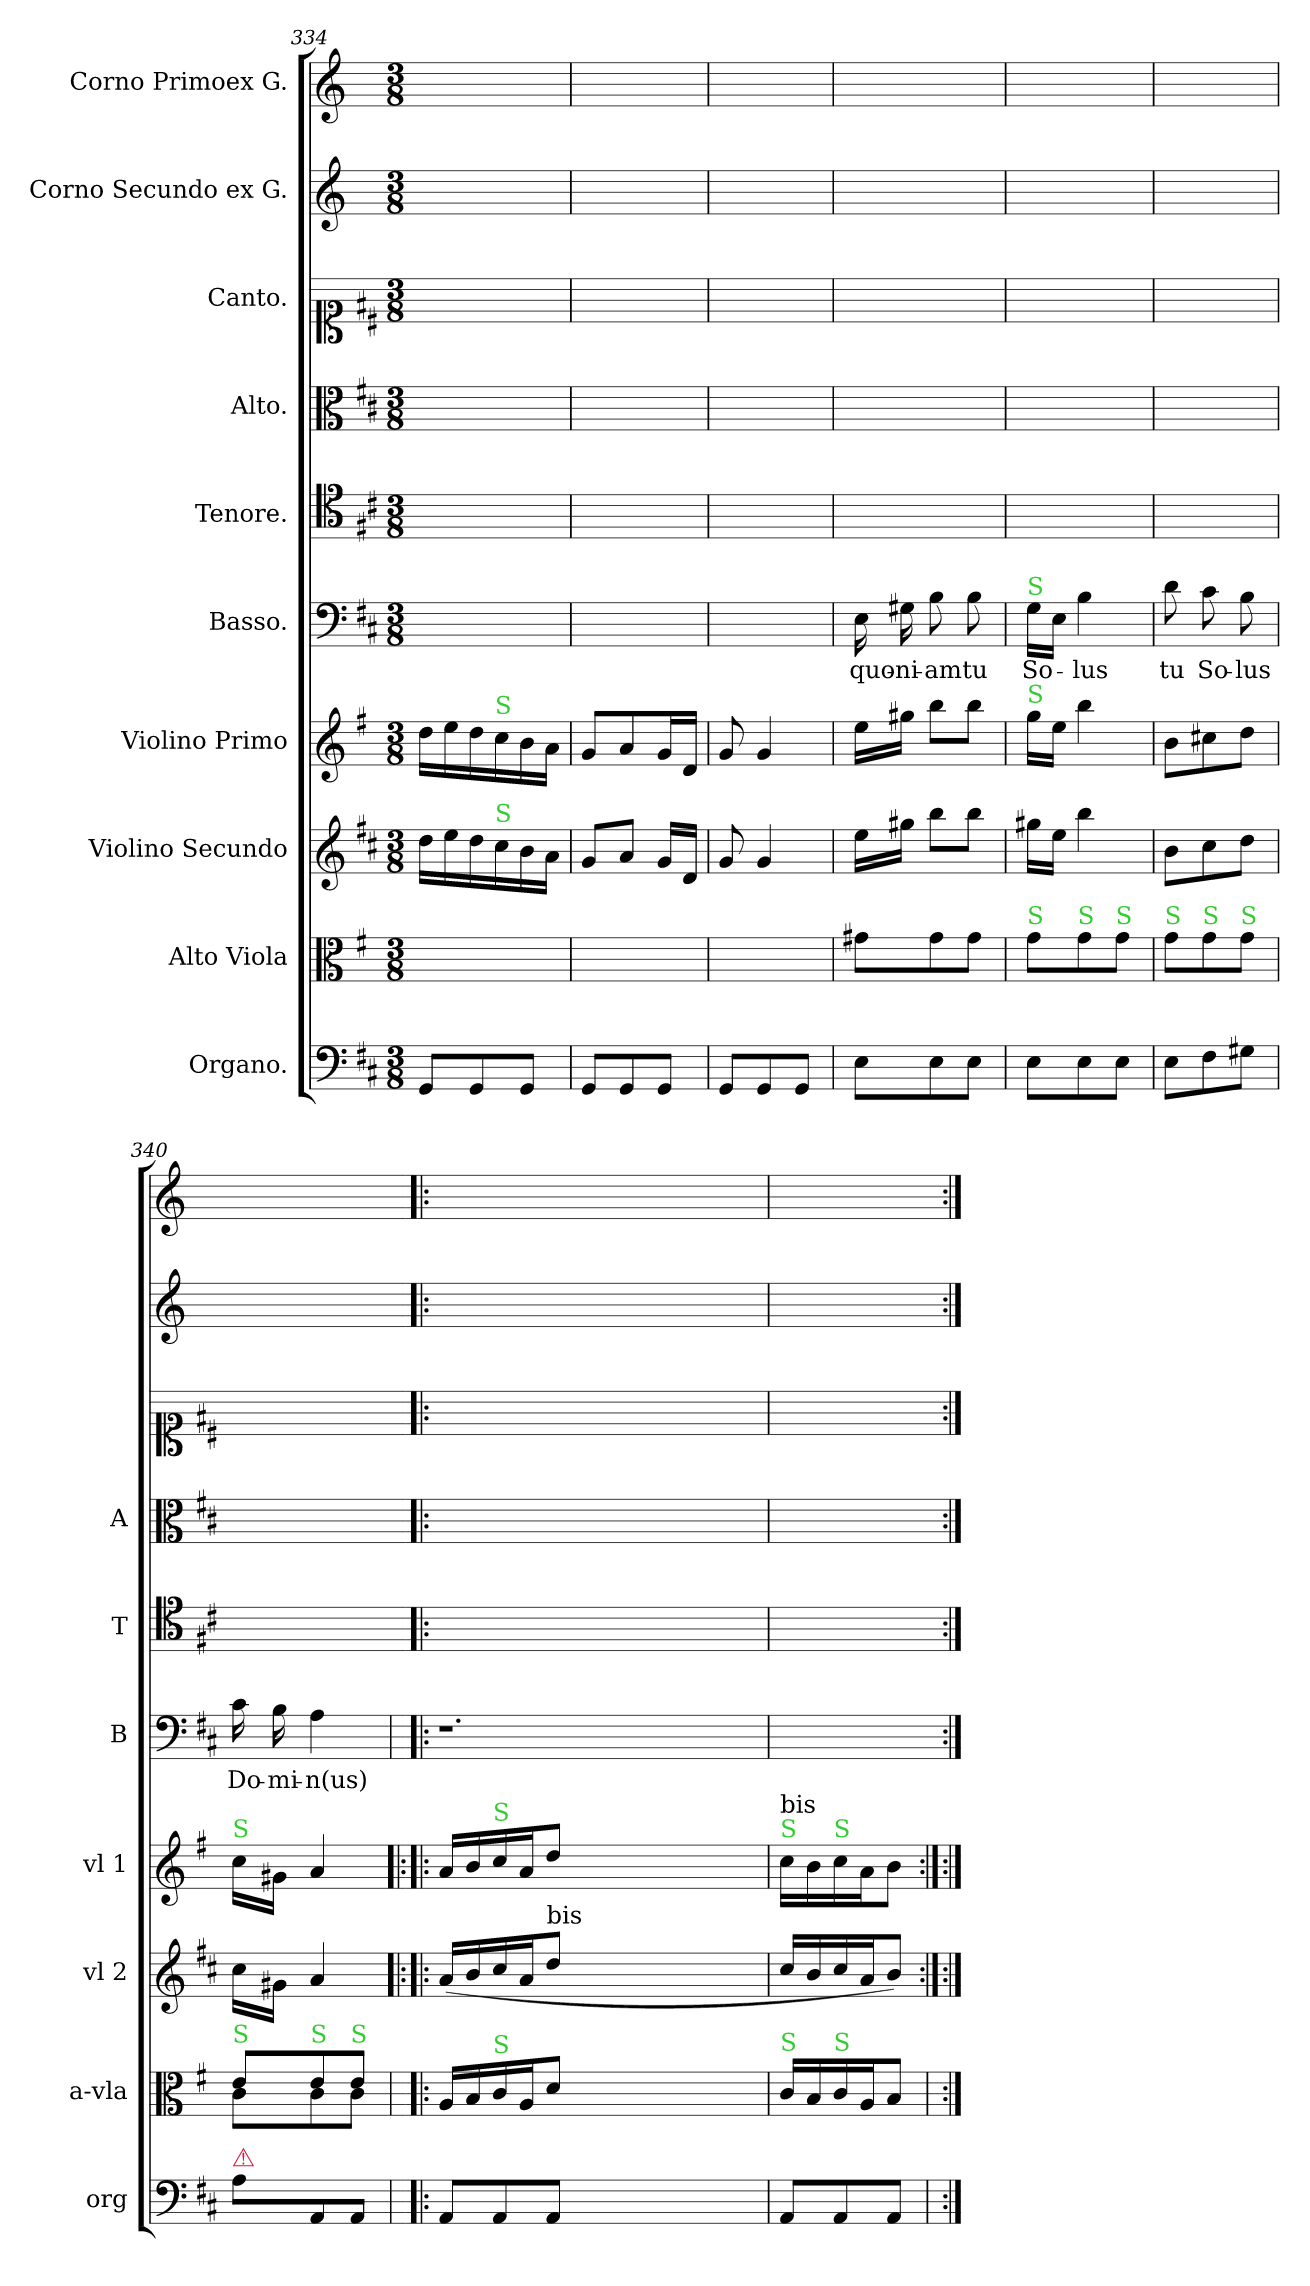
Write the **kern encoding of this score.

**kern	**kern	**kern	**kern	**kern	**text	**kern	**kern	**kern	**kern	**kern
*part10	*part9	*part8	*part7	*part6	*part6	*part5	*part4	*part3	*part2	*part1
*staff10	*staff9	*staff8	*staff7	*staff6	*staff6	*staff5	*staff4	*staff3	*staff2	*staff1
*I"Organo.	*I"Alto Viola	*I"Violino Secundo	*I"Violino Primo	*I"Basso.	*	*I"Tenore.	*I"Alto.	*I"Canto.	*I"Corno Secundo ex G.	*I"Corno Primoex G.
*I'org	*I'a-vla	*I'vl 2	*I'vl 1	*I'B	*	*I'T	*I'A	*	*	*
*clefF4	*clefC3	*clefG2	*clefG2	*clefF4	*	*clefC4	*clefC3	*clefC1	*clefG2	*clefG2
*	*	*	*	*	*	*	*	*	*ITrd3c5	*ITrd3c5
*k[f#c#]	*k[f#]	*k[f#c#]	*k[f#]	*k[f#c#]	*	*k[f#c#]	*k[f#c#]	*k[f#c#]	*k[f#]	*k[f#]
*M3/8	*M3/8	*M3/8	*M3/8	*M3/8	*	*M3/8	*M3/8	*M3/8	*M3/8	*M3/8
=334	=334	=334	=334	=334	=334	=334	=334	=334	=334	=334
*	*^	*	*	*	*	*	*	*	*	*
8GG/L	8d/Lyy	8B\Lyy	16dd\LL	16dd\LL	4.ryy	.	4.ryy	4.ryy	4.ryy	4.ryy	4.ryy
.	.	.	16ee\	16ee\	.	.	.	.	.	.	.
8GG/	8d/yy	8B\yy	16dd\	16dd\	.	.	.	.	.	.	.
!	!	!	!	!LO:TX:a:color=limegreen:t=S	!	!	!	!	!	!	!
!	!	!	!LO:TX:a:color=limegreen:t=S	!	!	!	!	!	!	!	!
.	.	.	16cc#\	16cc\	.	.	.	.	.	.	.
8GG/J	8d/Jyy	8B\Jyy	16b\	16b\	.	.	.	.	.	.	.
.	.	.	16a\JJ	16a\JJ	.	.	.	.	.	.	.
=335	=335	=335	=335	=335	=335	=335	=335	=335	=335	=335	=335
8GG/L	8d/Lyy	8B\Lyy	8g/L	8g/L	4.ryy	.	4.ryy	4.ryy	4.ryy	4.ryy	4.ryy
8GG/	8d/yy	8B\yy	8a/J	8a/	.	.	.	.	.	.	.
8GG/J	8d/Jyy	8B\Jyy	16g/LL	16g/L	.	.	.	.	.	.	.
.	.	.	16d/JJ	16d/JJ	.	.	.	.	.	.	.
=336	=336	=336	=336	=336	=336	=336	=336	=336	=336	=336	=336
8GG/L	8d/Lyy	8B\Lyy	8g/	8g/	4.ryy	.	4.ryy	4.ryy	4.ryy	4.ryy	4.ryy
8GG/	8d/yy	8B\yy	4g/	4g/	.	.	.	.	.	.	.
8GG/J	8d/Jyy	8B\Jyy	.	.	.	.	.	.	.	.	.
*	*v	*v	*	*	*	*	*	*	*	*	*
=337	=337	=337	=337	=337	=337	=337	=337	=337	=337	=337
8E\L	8g#X\L	16ee\LL	16ee\LL	16E\	quo-	4.ryy	4.ryy	4.ryy	4.ryy	4.ryy
.	.	16gg#X\JJ	16gg#X\JJ	16G#X\	-ni-	.	.	.	.	.
8E\	8g#\	8bb\L	8bb\L	8B\	-am	.	.	.	.	.
8E\J	8g#\J	8bb\J	8bb\J	8B\	tu	.	.	.	.	.
=338	=338	=338	=338	=338	=338	=338	=338	=338	=338	=338
!	!	!	!	!LO:TX:a:color=limegreen:t=S	!	!	!	!	!	!
!	!	!	!LO:TX:a:color=limegreen:t=S	!	!	!	!	!	!	!
!	!LO:TX:a:color=limegreen:t=S	!	!	!	!	!	!	!	!	!
8E\L	8g\L	16gg#X\LL	16gg\LL	16G\LL	So-	4.ryy	4.ryy	4.ryy	4.ryy	4.ryy
.	.	16ee\JJ	16ee\JJ	16E\JJ	.	.	.	.	.	.
!	!LO:TX:a:color=limegreen:t=S	!	!	!	!	!	!	!	!	!
8E\	8g\	4bb\	4bb\	4B\	-lus	.	.	.	.	.
!	!LO:TX:a:color=limegreen:t=S	!	!	!	!	!	!	!	!	!
8E\J	8g\J	.	.	.	.	.	.	.	.	.
=339	=339	=339	=339	=339	=339	=339	=339	=339	=339	=339
!	!LO:TX:a:color=limegreen:t=S	!	!	!	!	!	!	!	!	!
8E\L	8g\L	8b\L	8b\L	8d\	tu	4.ryy	4.ryy	4.ryy	4.ryy	4.ryy
!	!LO:TX:a:color=limegreen:t=S	!	!	!	!	!	!	!	!	!
8F#\	8g\	8cc#\	8cc#X\	8c#\	So-	.	.	.	.	.
!	!LO:TX:a:color=limegreen:t=S	!	!	!	!	!	!	!	!	!
8G#X\J	8g\J	8dd\J	8dd\J	8B\	-lus	.	.	.	.	.
=340	=340	=340	=340	=340	=340	=340	=340	=340	=340	=340
*	*^	*	*	*	*	*	*	*	*	*
!	!	!	!	!LO:TX:a:color=limegreen:t=S	!	!	!	!	!	!	!
!	!LO:TX:a:color=limegreen:t=S	!	!	!	!	!	!	!	!	!	!
!LO:TX:a:color=crimson:t=⚠	!	!	!	!	!	!	!	!	!	!	!
8A\L	8e/L	8c\L	16cc#\LL	16cc\LL	16c#\	Do-	4.ryy	4.ryy	4.ryy	4.ryy	4.ryy
.	.	.	16g#X\JJ	16g#X\JJ	16B\	-mi-	.	.	.	.	.
!	!LO:TX:a:color=limegreen:t=S	!	!	!	!	!	!	!	!	!	!
8AA/	8e/	8c\	4a/	4a/	4A\	-n(us)	.	.	.	.	.
!	!LO:TX:a:color=limegreen:t=S	!	!	!	!	!	!	!	!	!	!
8AA/J	8e/J	8c\J	.	.	.	.	.	.	.	.	.
*	*v	*v	*	*	*	*	*	*	*	*	*
=341	=341	=341!|:	=341!|:	=341	=341	=341	=341	=341	=341	=341
8AA/L	16A/LL	(>16a/LL	16a/LL	1.r	.	4.ryy	4.ryy	4.ryy	4.ryy	4.ryy
.	16B/	16b/	16b/	.	.	.	.	.	.	.
!	!	!	!LO:TX:a:color=limegreen:t=S	!	!	!	!	!	!	!
!	!LO:TX:a:color=limegreen:t=S	!	!	!	!	!	!	!	!	!
8AA/	16c/	16cc#/	16cc/	.	.	.	.	.	.	.
.	16A/J	16a/J	16a/J	.	.	.	.	.	.	.
!	!	!LO:TX:a:t=bis	!	!	!	!	!	!	!	!
8AA/J	8d/J	8dd/J	8dd/J	.	.	.	.	.	.	.
1ryy	1ryy	1ryy	1ryy	.	.	1ryy	1ryy	1ryy	1ryy	1ryy
8ryy	8ryy	8ryy	8ryy	.	.	8ryy	8ryy	8ryy	8ryy	8ryy
=342	=342	=342	=342	=342	=342	=342	=342	=342	=342	=342
!	!	!	!LO:TX:a:color=limegreen:t=S	!	!	!	!	!	!	!
!	!	!	!LO:TX:a:t=bis	!	!	!	!	!	!	!
!	!LO:TX:a:color=limegreen:t=S	!	!	!	!	!	!	!	!	!
8AA/L	16c/LL	16cc#/LL	16cc\LL	4.ryy	.	4.ryy	4.ryy	4.ryy	4.ryy	4.ryy
.	16B/	16b/	16b\	.	.	.	.	.	.	.
!	!	!	!LO:TX:a:color=limegreen:t=S	!	!	!	!	!	!	!
!	!LO:TX:a:color=limegreen:t=S	!	!	!	!	!	!	!	!	!
8AA/	16c/	16cc#/	16cc\	.	.	.	.	.	.	.
.	16A/J	16a/J	16a\J	.	.	.	.	.	.	.
8AA/J	8B/J	8b/J)	8b\J	.	.	.	.	.	.	.
=	=	=:|!	=:|!	=	=	=	=	=	=	=
*-	*-	*-	*-	*-	*-	*-	*-	*-	*-	*-
